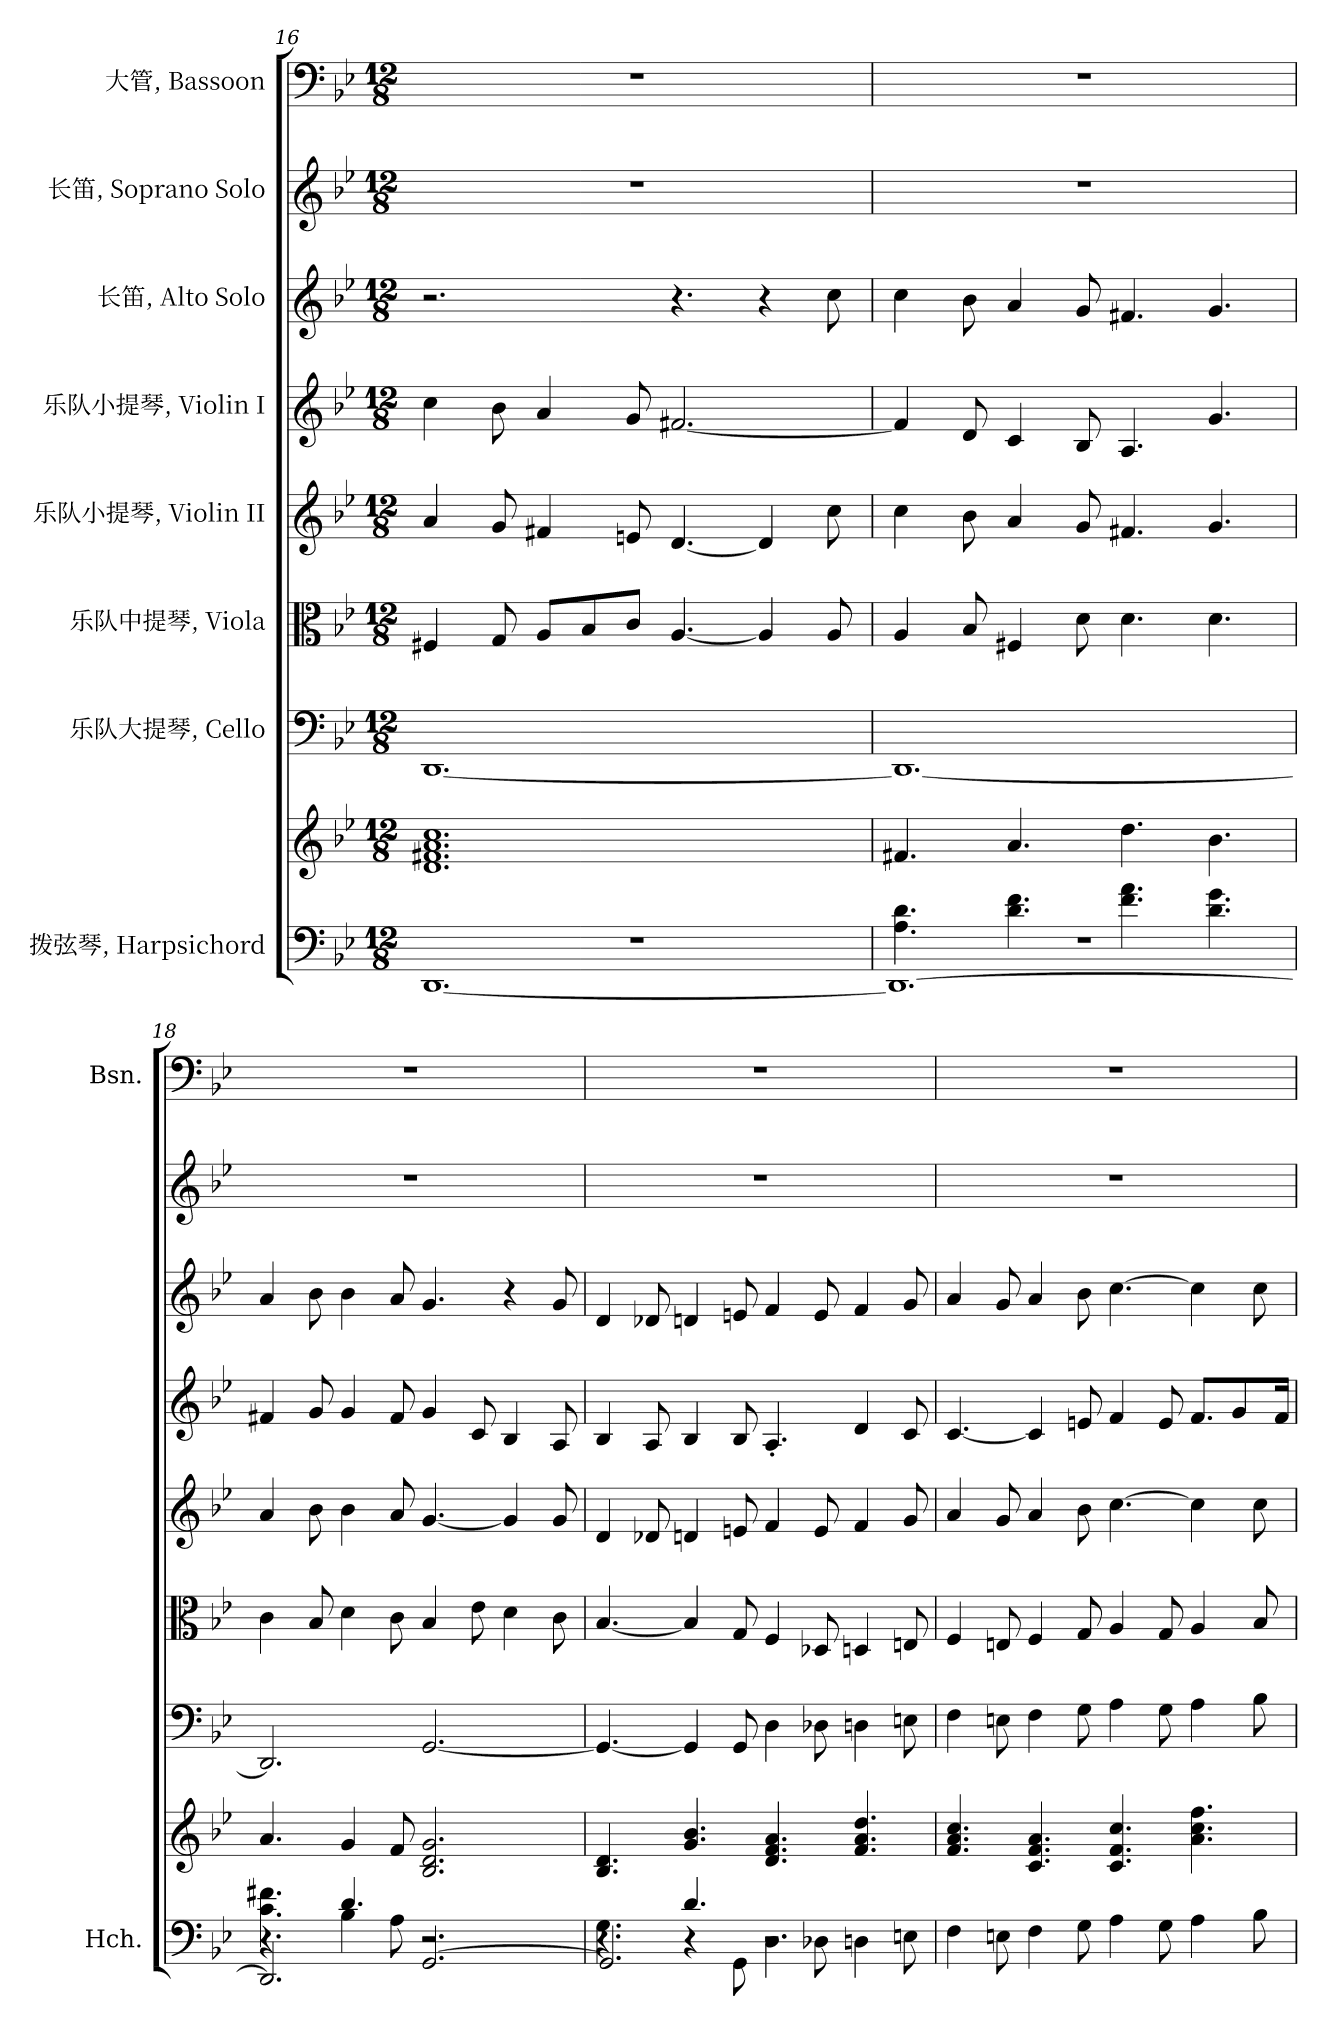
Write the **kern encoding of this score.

**kern	**kern	**kern	**kern	**kern	**kern	**kern	**kern	**kern
*part8	*part8	*part7	*part6	*part5	*part4	*part3	*part2	*part1
*staff9	*staff8	*staff7	*staff6	*staff5	*staff4	*staff3	*staff2	*staff1
*I"拨弦琴, Harpsichord	*	*I"乐队大提琴, Cello	*I"乐队中提琴, Viola	*I"乐队小提琴, Violin II	*I"乐队小提琴, Violin I	*I"长笛, Alto Solo	*I"长笛, Soprano Solo	*I"大管, Bassoon
*I'Hch.	*	*	*	*	*	*	*	*I'Bsn.
*clefF4	*clefG2	*clefF4	*clefC3	*clefG2	*clefG2	*clefG2	*clefG2	*clefF4
*k[b-e-]	*k[b-e-]	*k[b-e-]	*k[b-e-]	*k[b-e-]	*k[b-e-]	*k[b-e-]	*k[b-e-]	*k[b-e-]
*M12/8	*M12/8	*M12/8	*M12/8	*M12/8	*M12/8	*M12/8	*M12/8	*M12/8
=16	=16	=16	=16	=16	=16	=16	=16	=16
*^	*	*	*	*	*	*	*	*
1.r	[1.DD	1.d 1.f#X 1.a 1.cc	[1.DD	4F#X/	4a/	4cc\	2.r	1.r	1.r
.	.	.	.	8G/	8g/	8b-\	.	.	.
.	.	.	.	8A/L	4f#X/	4a/	.	.	.
.	.	.	.	8B-/	.	.	.	.	.
.	.	.	.	8c/J	8en/	8g/	.	.	.
.	.	.	.	[4.A/	[4.d/	[2.f#X/	4.r	.	.
.	.	.	.	4A/]	4d/]	.	4r	.	.
.	.	.	.	8A/	8cc\	.	8cc\	.	.
=17	=17	=17	=17	=17	=17	=17	=17	=17	=17
*	*^	*	*	*	*	*	*	*	*
1.r	4.A\ 4.d\	1.DD_	4.f#X/	1.DD_	4A/	4cc\	4f#/]	4cc\	1.r	1.r
.	.	.	.	.	8B-/	8b-\	8d/	8b-\	.	.
.	4.d\ 4.f\	.	4.a/	.	4F#X/	4a/	4c/	4a/	.	.
.	.	.	.	.	8d\	8g/	8B-/	8g/	.	.
.	4.f\ 4.a\	.	4.dd\	.	4.d\	4.f#X/	4.A/	4.f#X/	.	.
.	4.d\ 4.g\	.	4.b-\	.	4.d\	4.g/	4.g/	4.g/	.	.
!!LO:PB:g=z
=18	=18	=18	=18	=18	=18	=18	=18	=18	=18	=18
4.r	4.c\ 4.f#X\	2.DD/]	4.a/	2.DD/]	4c\	4a/	4f#X/	4a/	1.r	1.r
.	.	.	.	.	8B-/	8b-\	8g/	8b-\	.	.
4.d/	4B-\	.	4g/	.	4d\	4b-\	4g/	4b-\	.	.
.	8A\	.	8f/	.	8c\	8a/	8f#/	8a/	.	.
2.r	2.r	[2.GG/	2.B-/ 2.d/ 2.g/	[2.GG/	4B-/	[4.g/	4g/	4.g/	.	.
.	.	.	.	.	8e-\	.	8c/	.	.	.
.	.	.	.	.	4d\	4g/]	4B-/	4r	.	.
.	.	.	.	.	8c\	8g/	8A/	8g/	.	.
=19	=19	=19	=19	=19	=19	=19	=19	=19	=19	=19
4.r	4.G\	2.GG/]	4.B-/ 4.d/	4.GG/_	[4.B-/	4d/	4B-/	4d/	1.r	1.r
.	.	.	.	.	.	8d-X/	8A/	8d-X/	.	.
4.d/	4r	.	4.g/ 4.b-/	4GG/]	4B-/]	4dn/	4B-/	4dn/	.	.
.	8GG\	.	.	8GG/	8G/	8en/	8B-/	8en/	.	.
2.r	4D\	2.r	4.d/ 4.f/ 4.a/	4D\	4F/	4f/	4.A'/	4f/	.	.
.	8D-X\	.	.	8D-X\	8D-X/	8e/	.	8e/	.	.
.	4Dn\	.	4.f/ 4.a/ 4.dd/	4Dn\	4Dn/	4f/	4d/	4f/	.	.
.	8En\	.	.	8En\	8En/	8g/	8c/	8g/	.	.
*v	*v	*v	*	*	*	*	*	*	*	*
=20	=20	=20	=20	=20	=20	=20	=20	=20
4F\	4.f/ 4.a/ 4.cc/	4F\	4F/	4a/	[4.c/	4a/	1.r	1.r
8En\	.	8En\	8En/	8g/	.	8g/	.	.
4F\	4.c/ 4.f/ 4.a/	4F\	4F/	4a/	4c/]	4a/	.	.
8G\	.	8G\	8G/	8b-\	8en/	8b-\	.	.
4A\	4.c/ 4.f/ 4.cc/	4A\	4A/	[4.cc\	4f/	[4.cc\	.	.
8G\	.	8G\	8G/	.	8e/	.	.	.
4A\	4.a\ 4.cc\ 4.ff\	4A\	4A/	4cc\]	8.f/L	4cc\]	.	.
.	.	.	.	.	8g/	.	.	.
8B-\	.	8B-\	8B-/	8cc\	.	8cc\	.	.
.	.	.	.	.	16f/Jk	.	.	.
=	=	=	=	=	=	=	=	=
*-	*-	*-	*-	*-	*-	*-	*-	*-
